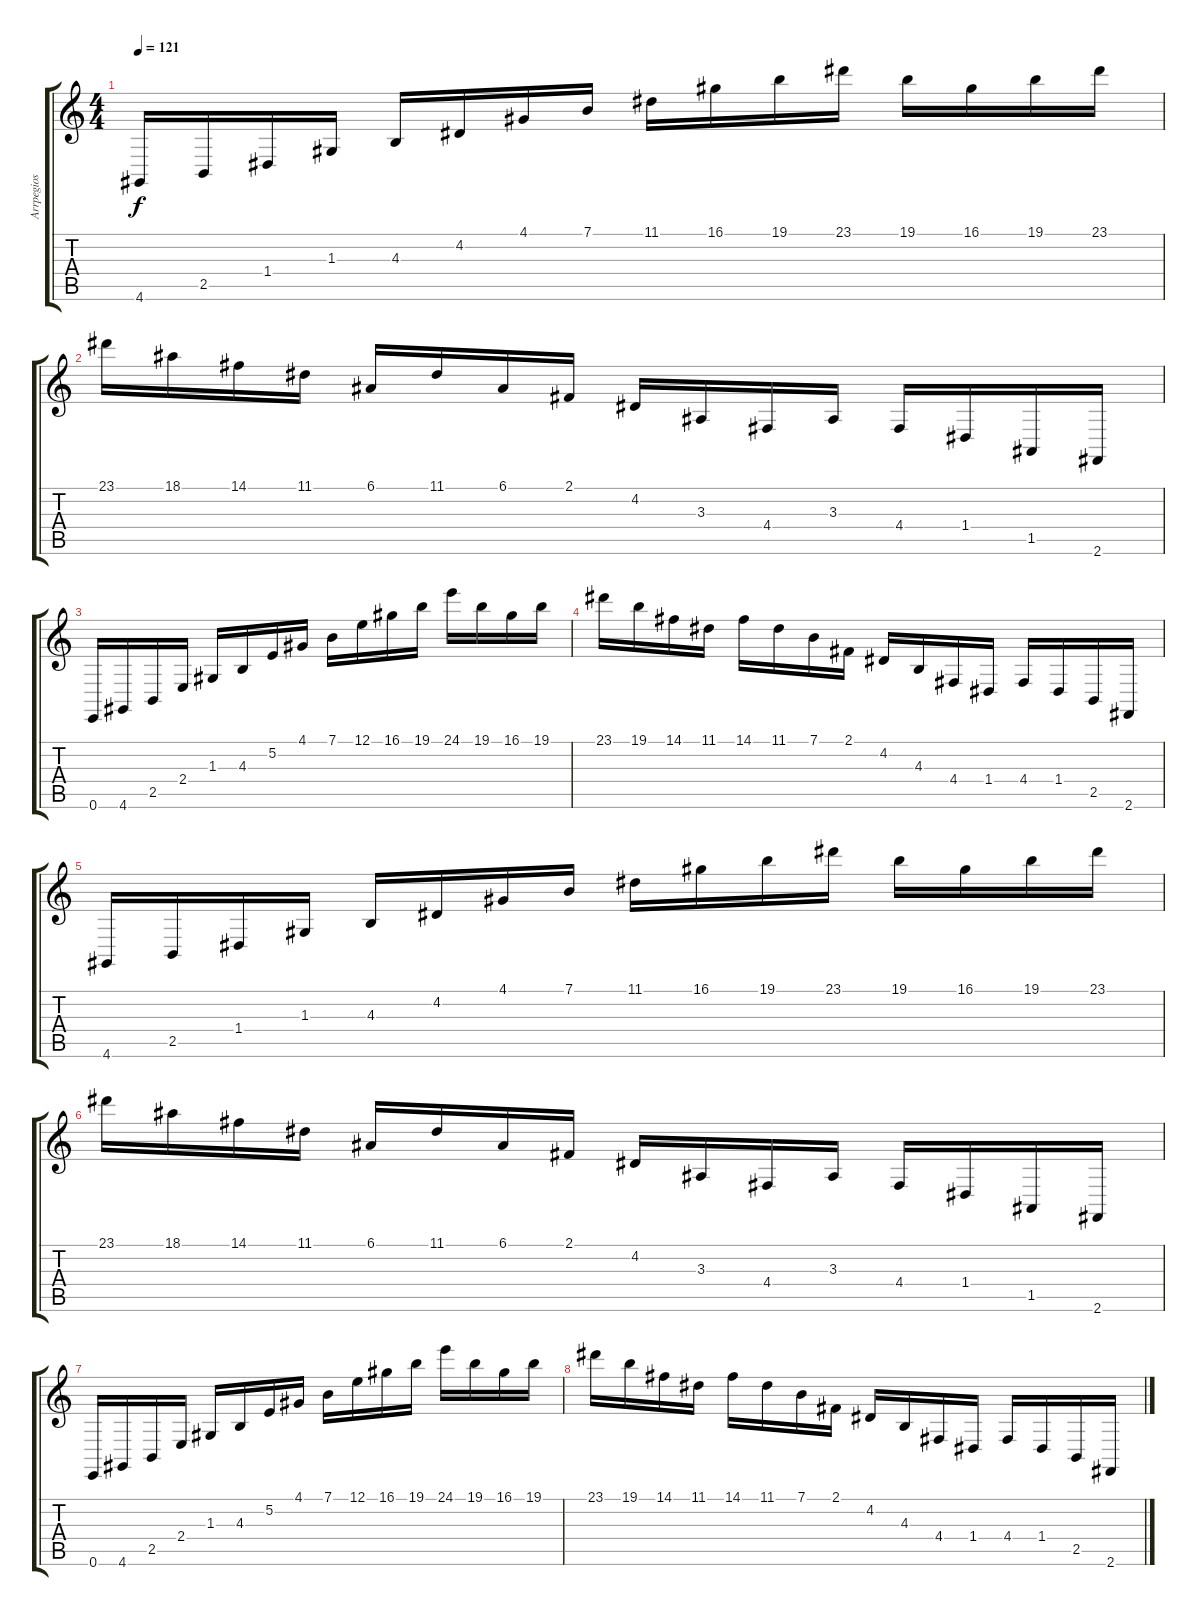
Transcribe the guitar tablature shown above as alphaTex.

\track ("Arrpegios" "Arrpegios") {instrument lead2sawtooth}
\staff {score tabs}
\tuning (E4 B3 G3 D3 A2 E2) {hide}
\ts (4 4)
\tempo 121
\clef g2
\ks c
4.6.16{dy f} 2.5.16 1.4.16 1.3.16 4.3.16 4.2.16 4.1.16 7.1.16 11.1.16 16.1.16 19.1.16 23.1.16 19.1.16 16.1.16 19.1.16 23.1.16 |
23.1.16 18.1.16 14.1.16 11.1.16 6.1.16 11.1.16 6.1.16 2.1.16 4.2.16 3.3.16 4.4.16 3.3.16 4.4.16 1.4.16 1.5.16 2.6.16 |
0.6.16 4.6.16 2.5.16 2.4.16 1.3.16 4.3.16 5.2.16 4.1.16 7.1.16 12.1.16 16.1.16 19.1.16 24.1.16 19.1.16 16.1.16 19.1.16 |
23.1.16 19.1.16 14.1.16 11.1.16 14.1.16 11.1.16 7.1.16 2.1.16 4.2.16 4.3.16 4.4.16 1.4.16 4.4.16 1.4.16 2.5.16 2.6.16 |
4.6.16 2.5.16 1.4.16 1.3.16 4.3.16 4.2.16 4.1.16 7.1.16 11.1.16 16.1.16 19.1.16 23.1.16 19.1.16 16.1.16 19.1.16 23.1.16 |
23.1.16 18.1.16 14.1.16 11.1.16 6.1.16 11.1.16 6.1.16 2.1.16 4.2.16 3.3.16 4.4.16 3.3.16 4.4.16 1.4.16 1.5.16 2.6.16 |
0.6.16 4.6.16 2.5.16 2.4.16 1.3.16 4.3.16 5.2.16 4.1.16 7.1.16 12.1.16 16.1.16 19.1.16 24.1.16 19.1.16 16.1.16 19.1.16 |
23.1.16 19.1.16 14.1.16 11.1.16 14.1.16 11.1.16 7.1.16 2.1.16 4.2.16 4.3.16 4.4.16 1.4.16 4.4.16 1.4.16 2.5.16 2.6.16
